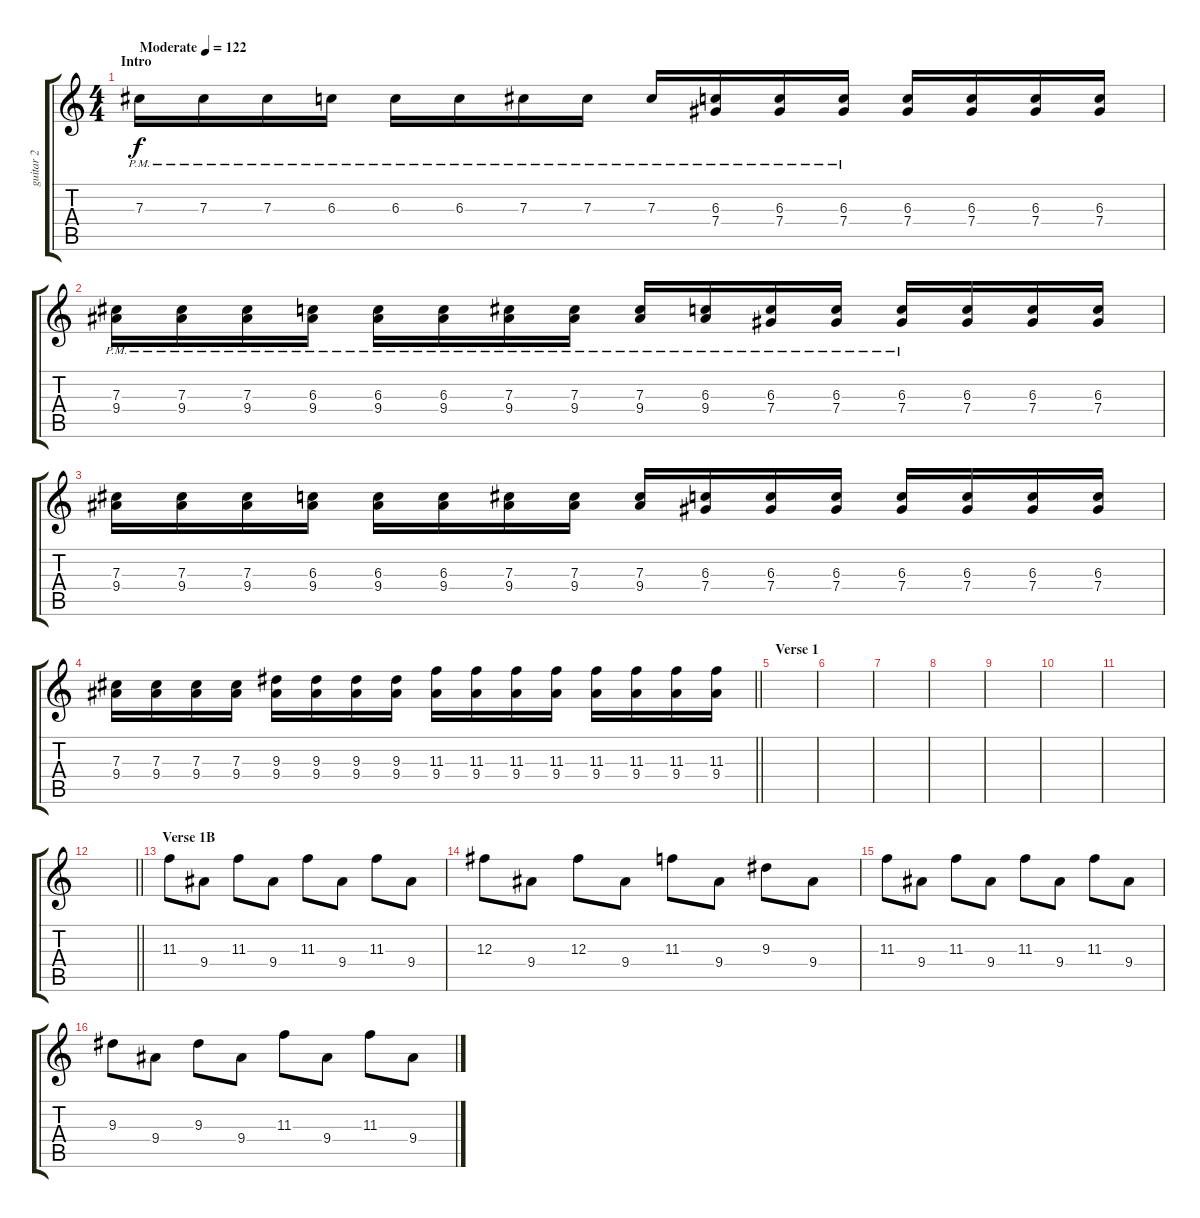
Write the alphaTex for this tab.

\track ("guitar 2" "guitar 2") {instrument electricguitarjazz}
\staff {score tabs}
\tuning (Eb4 Bb3 Gb3 Db3 Ab2 Eb2) {hide}
\ts (4 4)
\section ("" "Intro ")
\tempo (122 "Moderate")
\clef g2
\ks c
7.3{pm}.16{dy f instrument electricguitarjazz} 7.3{pm}.16 7.3{pm}.16 6.3{pm}.16 6.3{pm}.16 6.3{pm}.16 7.3{pm}.16 7.3{pm}.16 7.3{pm}.16 (6.3 7.4{pm}).16 (6.3 7.4{pm}).16 (6.3 7.4{pm}).16 (6.3 7.4).16 (6.3 7.4).16 (6.3 7.4).16 (6.3 7.4).16 |
(7.3{pm} 9.4{pm}).16 (7.3{pm} 9.4{pm}).16 (7.3{pm} 9.4{pm}).16 (6.3{pm} 9.4{pm}).16 (6.3{pm} 9.4{pm}).16 (6.3{pm} 9.4{pm}).16 (7.3{pm} 9.4{pm}).16 (7.3{pm} 9.4{pm}).16 (7.3{pm} 9.4{pm}).16 (6.3{pm} 9.4{pm}).16 (6.3{pm} 7.4{pm}).16 (6.3 7.4{pm}).16 (6.3{pm} 7.4{pm}).16 (6.3 7.4).16 (6.3 7.4).16 (6.3 7.4).16 |
(7.3 9.4).16 (7.3 9.4).16 (7.3 9.4).16 (6.3 9.4).16 (6.3 9.4).16 (6.3 9.4).16 (7.3 9.4).16 (7.3 9.4).16 (7.3 9.4).16 (6.3 7.4).16 (6.3 7.4).16 (6.3 7.4).16 (6.3 7.4).16 (6.3 7.4).16 (6.3 7.4).16 (6.3 7.4).16 |
\barLineRight lightlight
(7.3 9.4).16 (7.3 9.4).16 (7.3 9.4).16 (7.3 9.4).16 (9.3 9.4).16 (9.3 9.4).16 (9.3 9.4).16 (9.3 9.4).16 (11.3 9.4).16 (11.3 9.4).16 (11.3 9.4).16 (11.3 9.4).16 (11.3 9.4).16 (11.3 9.4).16 (11.3 9.4).16 (11.3 9.4).16 |
\section ("" "Verse 1")
|
|
|
|
|
|
|
\barLineRight lightlight
|
\section ("" "Verse 1B")
11.3.8 9.4.8 11.3.8 9.4.8 11.3.8 9.4.8 11.3.8 9.4.8 |
12.3.8 9.4.8 12.3.8 9.4.8 11.3.8 9.4.8 9.3.8 9.4.8 |
11.3.8 9.4.8 11.3.8 9.4.8 11.3.8 9.4.8 11.3.8 9.4.8 |
9.3.8 9.4.8 9.3.8 9.4.8 11.3.8 9.4.8 11.3.8 9.4.8
